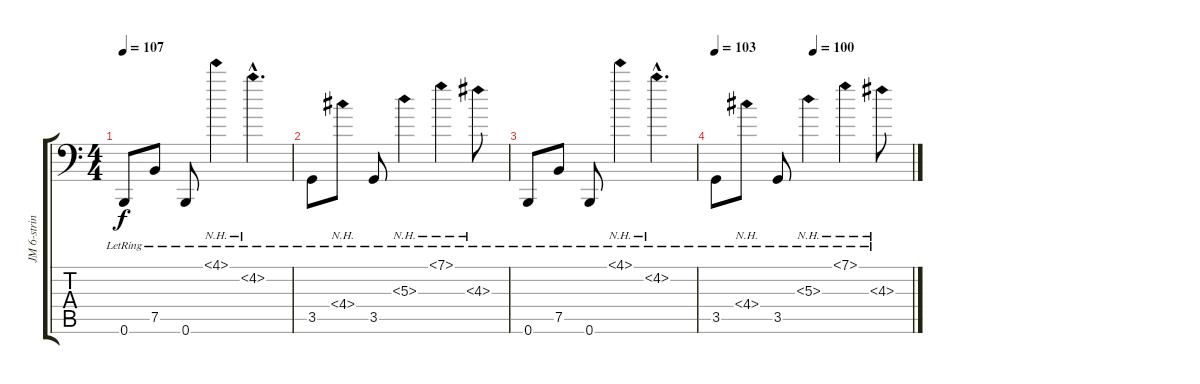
\track ("JM 6-string Bass" "JM 6-strin") {instrument electricbassfinger}
\staff {score tabs}
\tuning (C3 G2 D2 A1 E1 B0) {hide}
\ts (4 4)
\tempo 107
\clef f4
\ks c
0.6{lr}.8{dy f} 7.5{lr}.8 0.6{lr}.8 4.1{nh lr}.4 4.2{nh hac lr}.4{d} |
3.5{lr}.8 4.4{nh lr}.8 3.5{lr}.8 5.3{nh lr}.4 7.1{nh lr}.4 4.3{nh lr}.8 |
0.6{lr}.8 7.5{lr}.8 0.6{lr}.8 4.1{nh lr}.4 4.2{nh hac lr}.4{d} |
\tempo 103
\tempo (100 0.5)
3.5{lr}.8 4.4{nh lr}.8 3.5{lr}.8 5.3{nh lr}.4 7.1{nh lr}.4 4.3{nh lr}.8
